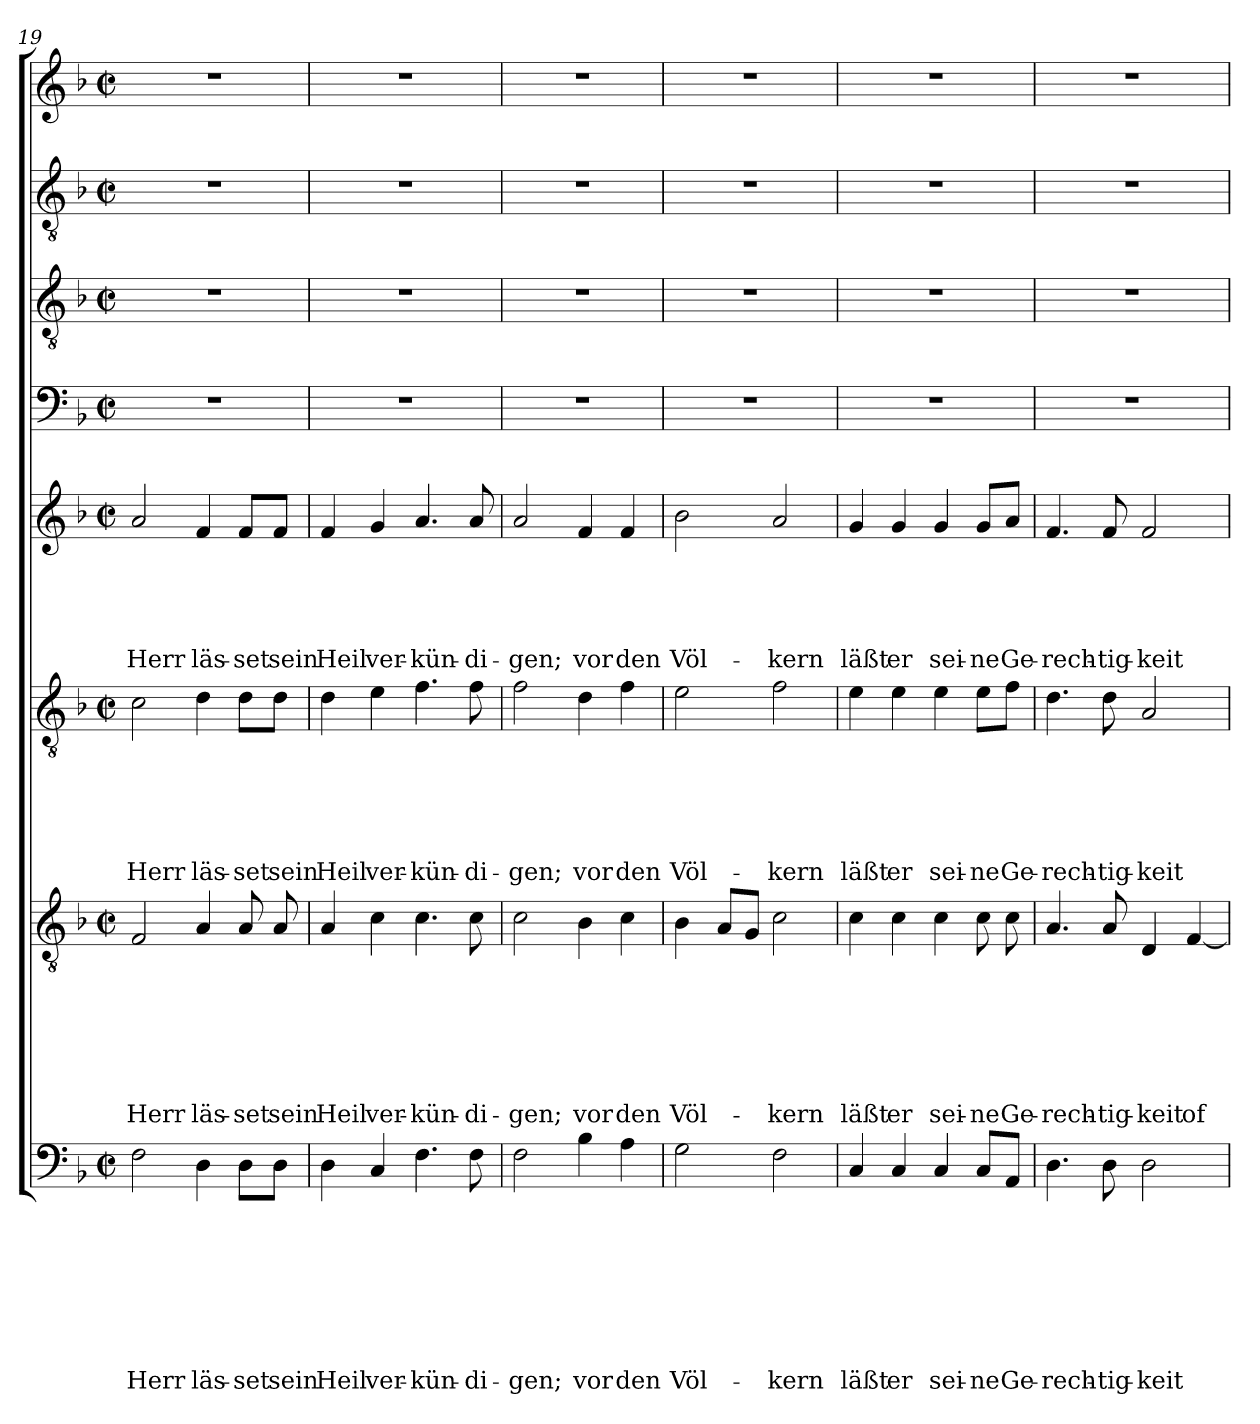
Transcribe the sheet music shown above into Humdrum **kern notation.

**kern	**text	**text	**text	**text	**text	**text	**text	**text	**kern	**text	**text	**text	**text	**text	**text	**text	**kern	**text	**text	**text	**text	**text	**text	**kern	**text	**text	**text	**text	**text	**kern	**kern	**kern	**kern
*part8	*part8	*part8	*part8	*part8	*part8	*part8	*part8	*part8	*part7	*part7	*part7	*part7	*part7	*part7	*part7	*part7	*part6	*part6	*part6	*part6	*part6	*part6	*part6	*part5	*part5	*part5	*part5	*part5	*part5	*part4	*part3	*part2	*part1
*staff8	*staff8	*staff8	*staff8	*staff8	*staff8	*staff8	*staff8	*staff8	*staff7	*staff7	*staff7	*staff7	*staff7	*staff7	*staff7	*staff7	*staff6	*staff6	*staff6	*staff6	*staff6	*staff6	*staff6	*staff5	*staff5	*staff5	*staff5	*staff5	*staff5	*staff4	*staff3	*staff2	*staff1
*clefF4	*	*	*	*	*	*	*	*	*clefGv2	*	*	*	*	*	*	*	*clefGv2	*	*	*	*	*	*	*clefG2	*	*	*	*	*	*clefF4	*clefGv2	*clefGv2	*clefG2
*k[b-]	*	*	*	*	*	*	*	*	*k[b-]	*	*	*	*	*	*	*	*k[b-]	*	*	*	*	*	*	*k[b-]	*	*	*	*	*	*k[b-]	*k[b-]	*k[b-]	*k[b-]
*F:	*	*	*	*	*	*	*	*	*F:	*	*	*	*	*	*	*	*F:	*	*	*	*	*	*	*F:	*	*	*	*	*	*F:	*F:	*F:	*F:
*M2/2	*	*	*	*	*	*	*	*	*M2/2	*	*	*	*	*	*	*	*M2/2	*	*	*	*	*	*	*M2/2	*	*	*	*	*	*M2/2	*M2/2	*M2/2	*M2/2
*met(c|)	*	*	*	*	*	*	*	*	*met(c|)	*	*	*	*	*	*	*	*met(c|)	*	*	*	*	*	*	*met(c|)	*	*	*	*	*	*met(c|)	*met(c|)	*met(c|)	*met(c|)
=19	=19	=19	=19	=19	=19	=19	=19	=19	=19	=19	=19	=19	=19	=19	=19	=19	=19	=19	=19	=19	=19	=19	=19	=19	=19	=19	=19	=19	=19	=19	=19	=19	=19
!	!	!	!	!	!	!	!	!LO:LY:b	!	!	!	!	!	!	!	!LO:LY:b	!	!	!	!	!	!	!LO:LY:b	!	!	!	!	!	!LO:LY:b	!	!	!	!
2F\	.	.	.	.	.	.	.	Herr	2F/	.	.	.	.	.	.	Herr	2c\	.	.	.	.	.	Herr	2a/	.	.	.	.	Herr	1r	1r	1r	1r
!	!	!	!	!	!	!	!	!LO:LY:b	!	!	!	!	!	!	!	!LO:LY:b	!	!	!	!	!	!	!LO:LY:b	!	!	!	!	!	!LO:LY:b	!	!	!	!
4D\	.	.	.	.	.	.	.	läs-	4A/	.	.	.	.	.	.	läs-	4d\	.	.	.	.	.	läs-	4f/	.	.	.	.	läs-	.	.	.	.
!	!	!	!	!	!	!	!	!LO:LY:b	!	!	!	!	!	!	!	!LO:LY:b	!	!	!	!	!	!	!LO:LY:b	!	!	!	!	!	!LO:LY:b	!	!	!	!
8D\L	.	.	.	.	.	.	.	-set	8A/	.	.	.	.	.	.	-set	8d\L	.	.	.	.	.	-set	8f/L	.	.	.	.	-set	.	.	.	.
!	!	!	!	!	!	!	!	!LO:LY:b	!	!	!	!	!	!	!	!LO:LY:b	!	!	!	!	!	!	!LO:LY:b	!	!	!	!	!	!LO:LY:b	!	!	!	!
8D\J	.	.	.	.	.	.	.	sein	8A/	.	.	.	.	.	.	sein	8d\J	.	.	.	.	.	sein	8f/J	.	.	.	.	sein	.	.	.	.
=20	=20	=20	=20	=20	=20	=20	=20	=20	=20	=20	=20	=20	=20	=20	=20	=20	=20	=20	=20	=20	=20	=20	=20	=20	=20	=20	=20	=20	=20	=20	=20	=20	=20
!	!	!	!	!	!	!	!	!LO:LY:b	!	!	!	!	!	!	!	!LO:LY:b	!	!	!	!	!	!	!LO:LY:b	!	!	!	!	!	!LO:LY:b	!	!	!	!
4D\	.	.	.	.	.	.	.	Heil	4A/	.	.	.	.	.	.	Heil	4d\	.	.	.	.	.	Heil	4f/	.	.	.	.	Heil	1r	1r	1r	1r
!	!	!	!	!	!	!	!	!LO:LY:b	!	!	!	!	!	!	!	!LO:LY:b	!	!	!	!	!	!	!LO:LY:b	!	!	!	!	!	!LO:LY:b	!	!	!	!
4C/	.	.	.	.	.	.	.	ver-	4c\	.	.	.	.	.	.	ver-	4e\	.	.	.	.	.	ver-	4g/	.	.	.	.	ver-	.	.	.	.
!	!	!	!	!	!	!	!	!LO:LY:b	!	!	!	!	!	!	!	!LO:LY:b	!	!	!	!	!	!	!LO:LY:b	!	!	!	!	!	!LO:LY:b	!	!	!	!
4.F\	.	.	.	.	.	.	.	-kün-	4.c\	.	.	.	.	.	.	-kün-	4.f\	.	.	.	.	.	-kün-	4.a/	.	.	.	.	-kün-	.	.	.	.
!	!	!	!	!	!	!	!	!LO:LY:b	!	!	!	!	!	!	!	!LO:LY:b	!	!	!	!	!	!	!LO:LY:b	!	!	!	!	!	!LO:LY:b	!	!	!	!
8F\	.	.	.	.	.	.	.	-di-	8c\	.	.	.	.	.	.	-di-	8f\	.	.	.	.	.	-di-	8a/	.	.	.	.	-di-	.	.	.	.
=21	=21	=21	=21	=21	=21	=21	=21	=21	=21	=21	=21	=21	=21	=21	=21	=21	=21	=21	=21	=21	=21	=21	=21	=21	=21	=21	=21	=21	=21	=21	=21	=21	=21
!	!	!	!	!	!	!	!	!LO:LY:b	!	!	!	!	!	!	!	!LO:LY:b	!	!	!	!	!	!	!LO:LY:b	!	!	!	!	!	!LO:LY:b	!	!	!	!
2F\	.	.	.	.	.	.	.	-gen;	2c\	.	.	.	.	.	.	-gen;	2f\	.	.	.	.	.	-gen;	2a/	.	.	.	.	-gen;	1r	1r	1r	1r
!	!	!	!	!	!	!	!	!LO:LY:b	!	!	!	!	!	!	!	!LO:LY:b	!	!	!	!	!	!	!LO:LY:b	!	!	!	!	!	!LO:LY:b	!	!	!	!
4B-\	.	.	.	.	.	.	.	vor	4B-\	.	.	.	.	.	.	vor	4d\	.	.	.	.	.	vor	4f/	.	.	.	.	vor	.	.	.	.
!	!	!	!	!	!	!	!	!LO:LY:b	!	!	!	!	!	!	!	!LO:LY:b	!	!	!	!	!	!	!LO:LY:b	!	!	!	!	!	!LO:LY:b	!	!	!	!
4A\	.	.	.	.	.	.	.	den	4c\	.	.	.	.	.	.	den	4f\	.	.	.	.	.	den	4f/	.	.	.	.	den	.	.	.	.
!!LO:PB:g=z
=22	=22	=22	=22	=22	=22	=22	=22	=22	=22	=22	=22	=22	=22	=22	=22	=22	=22	=22	=22	=22	=22	=22	=22	=22	=22	=22	=22	=22	=22	=22	=22	=22	=22
!	!	!	!	!	!	!	!	!LO:LY:b	!	!	!	!	!	!	!	!LO:LY:b	!	!	!	!	!	!	!LO:LY:b	!	!	!	!	!	!LO:LY:b	!	!	!	!
2G\	.	.	.	.	.	.	.	Völ-	4B-\	.	.	.	.	.	.	Völ-	2e\	.	.	.	.	.	Völ-	2b-\	.	.	.	.	Völ-	1r	1r	1r	1r
.	.	.	.	.	.	.	.	.	8A/L	.	.	.	.	.	.	.	.	.	.	.	.	.	.	.	.	.	.	.	.	.	.	.	.
.	.	.	.	.	.	.	.	.	8G/J	.	.	.	.	.	.	.	.	.	.	.	.	.	.	.	.	.	.	.	.	.	.	.	.
!	!	!	!	!	!	!	!	!LO:LY:b	!	!	!	!	!	!	!	!LO:LY:b	!	!	!	!	!	!	!LO:LY:b	!	!	!	!	!	!LO:LY:b	!	!	!	!
2F\	.	.	.	.	.	.	.	-kern	2c\	.	.	.	.	.	.	-kern	2f\	.	.	.	.	.	-kern	2a/	.	.	.	.	-kern	.	.	.	.
=23	=23	=23	=23	=23	=23	=23	=23	=23	=23	=23	=23	=23	=23	=23	=23	=23	=23	=23	=23	=23	=23	=23	=23	=23	=23	=23	=23	=23	=23	=23	=23	=23	=23
!	!	!	!	!	!	!	!	!LO:LY:b	!	!	!	!	!	!	!	!LO:LY:b	!	!	!	!	!	!	!LO:LY:b	!	!	!	!	!	!LO:LY:b	!	!	!	!
4C/	.	.	.	.	.	.	.	läßt	4c\	.	.	.	.	.	.	läßt	4e\	.	.	.	.	.	läßt	4g/	.	.	.	.	läßt	1r	1r	1r	1r
!	!	!	!	!	!	!	!	!LO:LY:b	!	!	!	!	!	!	!	!LO:LY:b	!	!	!	!	!	!	!LO:LY:b	!	!	!	!	!	!LO:LY:b	!	!	!	!
4C/	.	.	.	.	.	.	.	er	4c\	.	.	.	.	.	.	er	4e\	.	.	.	.	.	er	4g/	.	.	.	.	er	.	.	.	.
!	!	!	!	!	!	!	!	!LO:LY:b	!	!	!	!	!	!	!	!LO:LY:b	!	!	!	!	!	!	!LO:LY:b	!	!	!	!	!	!LO:LY:b	!	!	!	!
4C/	.	.	.	.	.	.	.	sei-	4c\	.	.	.	.	.	.	sei-	4e\	.	.	.	.	.	sei-	4g/	.	.	.	.	sei-	.	.	.	.
!	!	!	!	!	!	!	!	!LO:LY:b	!	!	!	!	!	!	!	!LO:LY:b	!	!	!	!	!	!	!LO:LY:b	!	!	!	!	!	!LO:LY:b	!	!	!	!
8C/L	.	.	.	.	.	.	.	-ne	8c\	.	.	.	.	.	.	-ne	8e\L	.	.	.	.	.	-ne	8g/L	.	.	.	.	-ne	.	.	.	.
!	!	!	!	!	!	!	!	!LO:LY:b	!	!	!	!	!	!	!	!LO:LY:b	!	!	!	!	!	!	!LO:LY:b	!	!	!	!	!	!LO:LY:b	!	!	!	!
8AA/J	.	.	.	.	.	.	.	Ge-	8c\	.	.	.	.	.	.	Ge-	8f\J	.	.	.	.	.	Ge-	8a/J	.	.	.	.	Ge-	.	.	.	.
=24	=24	=24	=24	=24	=24	=24	=24	=24	=24	=24	=24	=24	=24	=24	=24	=24	=24	=24	=24	=24	=24	=24	=24	=24	=24	=24	=24	=24	=24	=24	=24	=24	=24
!	!	!	!	!	!	!	!	!LO:LY:b	!	!	!	!	!	!	!	!LO:LY:b	!	!	!	!	!	!	!LO:LY:b	!	!	!	!	!	!LO:LY:b	!	!	!	!
4.D\	.	.	.	.	.	.	.	-rech-	4.A/	.	.	.	.	.	.	-rech-	4.d\	.	.	.	.	.	-rech-	4.f/	.	.	.	.	-rech-	1r	1r	1r	1r
!	!	!	!	!	!	!	!	!LO:LY:b	!	!	!	!	!	!	!	!LO:LY:b	!	!	!	!	!	!	!LO:LY:b	!	!	!	!	!	!LO:LY:b	!	!	!	!
8D\	.	.	.	.	.	.	.	-tig-	8A/	.	.	.	.	.	.	-tig-	8d\	.	.	.	.	.	-tig-	8f/	.	.	.	.	-tig-	.	.	.	.
!	!	!	!	!	!	!	!	!LO:LY:b	!	!	!	!	!	!	!	!LO:LY:b	!	!	!	!	!	!	!LO:LY:b	!	!	!	!	!	!LO:LY:b	!	!	!	!
2D\	.	.	.	.	.	.	.	-keit	4D/	.	.	.	.	.	.	-keit	2A/	.	.	.	.	.	-keit	2f/	.	.	.	.	-keit	.	.	.	.
!	!	!	!	!	!	!	!	!	!	!	!	!	!	!	!	!LO:LY:b	!	!	!	!	!	!	!	!	!	!	!	!	!	!	!	!	!
.	.	.	.	.	.	.	.	.	[4F/	.	.	.	.	.	.	of-	.	.	.	.	.	.	.	.	.	.	.	.	.	.	.	.	.
=	=	=	=	=	=	=	=	=	=	=	=	=	=	=	=	=	=	=	=	=	=	=	=	=	=	=	=	=	=	=	=	=	=
*-	*-	*-	*-	*-	*-	*-	*-	*-	*-	*-	*-	*-	*-	*-	*-	*-	*-	*-	*-	*-	*-	*-	*-	*-	*-	*-	*-	*-	*-	*-	*-	*-	*-
